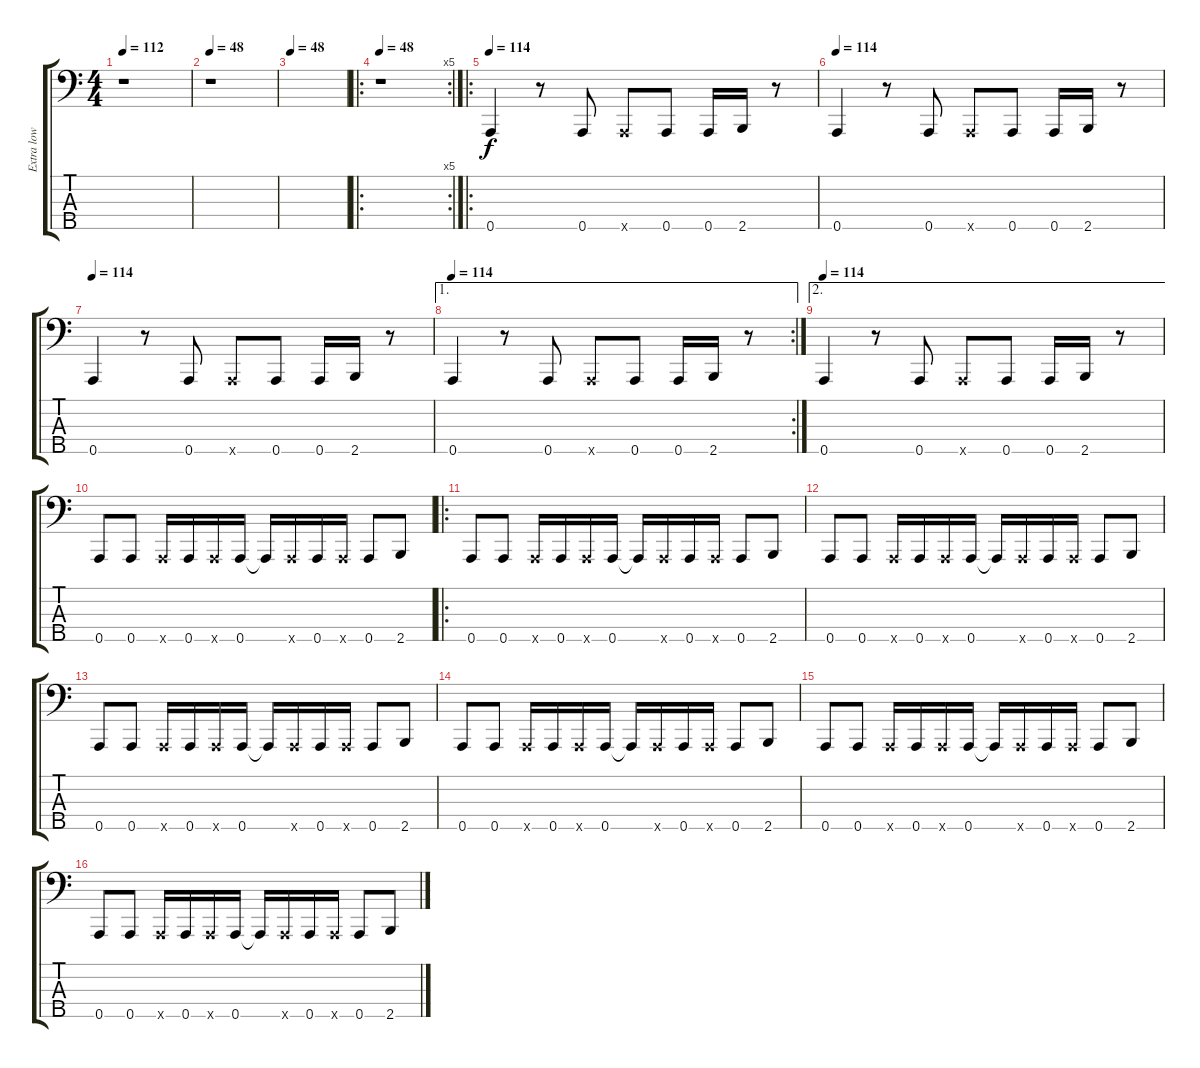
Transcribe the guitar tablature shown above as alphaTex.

\track ("Extra low sound" "Extra low ") {instrument electricbassfinger}
\staff {score tabs}
\tuning (F2 C2 G1 D1 A0) {hide}
\ts (4 4)
\tempo 112
\tempo 48
\tempo 112
\clef f4
\ks c
r.1{dy f instrument electricbassfinger} |
\tempo 48
r.1 |
\tempo 48
|
\ro
\rc 5
\tempo 48
r.1 |
\ro
\tempo 114
0.5.4 r.8 0.5.8 0.5{x}.8 0.5.8 0.5.16 2.5.16 r.8 |
\tempo 114
0.5.4 r.8 0.5.8 0.5{x}.8 0.5.8 0.5.16 2.5.16 r.8 |
\tempo 114
0.5.4 r.8 0.5.8 0.5{x}.8 0.5.8 0.5.16 2.5.16 r.8 |
\ae 1
\rc 2
\tempo 114
0.5.4 r.8 0.5.8 0.5{x}.8 0.5.8 0.5.16 2.5.16 r.8 |
\ae 2
\tempo 114
0.5.4 r.8 0.5.8 0.5{x}.8 0.5.8 0.5.16 2.5.16 r.8 |
0.5.8 0.5.8 0.5{x}.16 0.5.16 0.5{x}.16 0.5.16 0.5{t}.16 0.5{x}.16 0.5.16 0.5{x}.16 0.5.8 2.5.8 |
\ro
0.5.8 0.5.8 0.5{x}.16 0.5.16 0.5{x}.16 0.5.16 0.5{t}.16 0.5{x}.16 0.5.16 0.5{x}.16 0.5.8 2.5.8 |
0.5.8 0.5.8 0.5{x}.16 0.5.16 0.5{x}.16 0.5.16 0.5{t}.16 0.5{x}.16 0.5.16 0.5{x}.16 0.5.8 2.5.8 |
0.5.8 0.5.8 0.5{x}.16 0.5.16 0.5{x}.16 0.5.16 0.5{t}.16 0.5{x}.16 0.5.16 0.5{x}.16 0.5.8 2.5.8 |
0.5.8 0.5.8 0.5{x}.16 0.5.16 0.5{x}.16 0.5.16 0.5{t}.16 0.5{x}.16 0.5.16 0.5{x}.16 0.5.8 2.5.8 |
0.5.8 0.5.8 0.5{x}.16 0.5.16 0.5{x}.16 0.5.16 0.5{t}.16 0.5{x}.16 0.5.16 0.5{x}.16 0.5.8 2.5.8 |
0.5.8 0.5.8 0.5{x}.16 0.5.16 0.5{x}.16 0.5.16 0.5{t}.16 0.5{x}.16 0.5.16 0.5{x}.16 0.5.8 2.5.8
